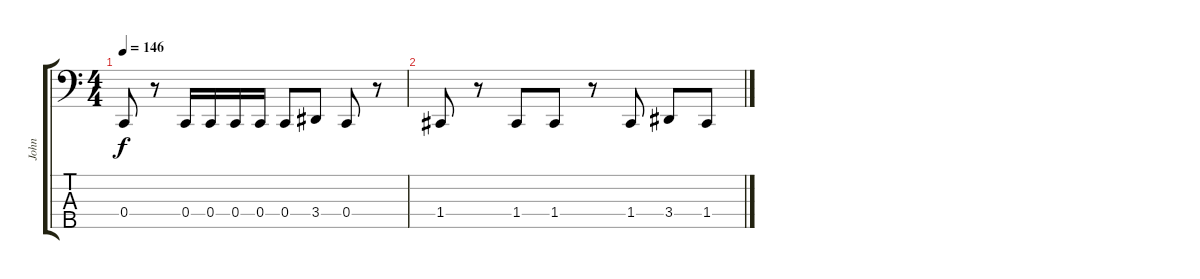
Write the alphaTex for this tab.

\track ("John" "John") {instrument electricbassfinger}
\staff {score tabs}
\tuning (F2 C2 G1 C1 A0) {hide}
\ts (4 4)
\tempo 146
\clef f4
\ks c
0.4.8{dy f} r.8 0.4.16 0.4.16 0.4.16 0.4.16 0.4.8 3.4.8 0.4.8 r.8 |
1.4.8 r.8 1.4.8 1.4.8 r.8 1.4.8 3.4.8 1.4.8
